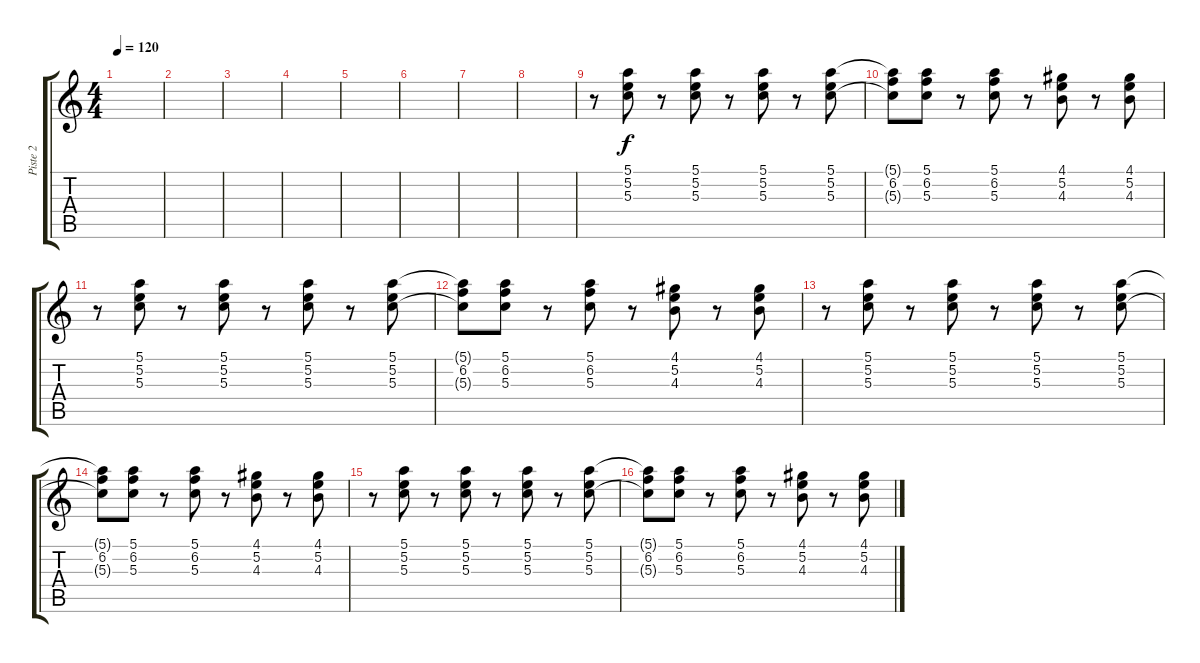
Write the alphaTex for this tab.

\track ("Piste 2" "Piste 2") {instrument overdrivenguitar}
\staff {score tabs}
\tuning (E4 B3 G3 D3 A2 E2) {hide}
\ts (4 4)
\tempo 120
\clef g2
\ks c
|
|
|
|
|
|
|
|
r.8 (5.1 5.2 5.3).8 r.8 (5.1 5.2 5.3).8 r.8 (5.1 5.2 5.3).8 r.8 (5.1 5.2 5.3).8 |
(5.1{t} 6.2 5.3{t}).8 (5.1 6.2 5.3).8 r.8 (5.1 6.2 5.3).8 r.8 (4.1 5.2 4.3).8 r.8 (4.1 5.2 4.3).8 |
r.8 (5.1 5.2 5.3).8 r.8 (5.1 5.2 5.3).8 r.8 (5.1 5.2 5.3).8 r.8 (5.1 5.2 5.3).8 |
(5.1{t} 6.2 5.3{t}).8 (5.1 6.2 5.3).8 r.8 (5.1 6.2 5.3).8 r.8 (4.1 5.2 4.3).8 r.8 (4.1 5.2 4.3).8 |
r.8 (5.1 5.2 5.3).8 r.8 (5.1 5.2 5.3).8 r.8 (5.1 5.2 5.3).8 r.8 (5.1 5.2 5.3).8 |
(5.1{t} 6.2 5.3{t}).8 (5.1 6.2 5.3).8 r.8 (5.1 6.2 5.3).8 r.8 (4.1 5.2 4.3).8 r.8 (4.1 5.2 4.3).8 |
r.8 (5.1 5.2 5.3).8 r.8 (5.1 5.2 5.3).8 r.8 (5.1 5.2 5.3).8 r.8 (5.1 5.2 5.3).8 |
(5.1{t} 6.2 5.3{t}).8 (5.1 6.2 5.3).8 r.8 (5.1 6.2 5.3).8 r.8 (4.1 5.2 4.3).8 r.8 (4.1 5.2 4.3).8
